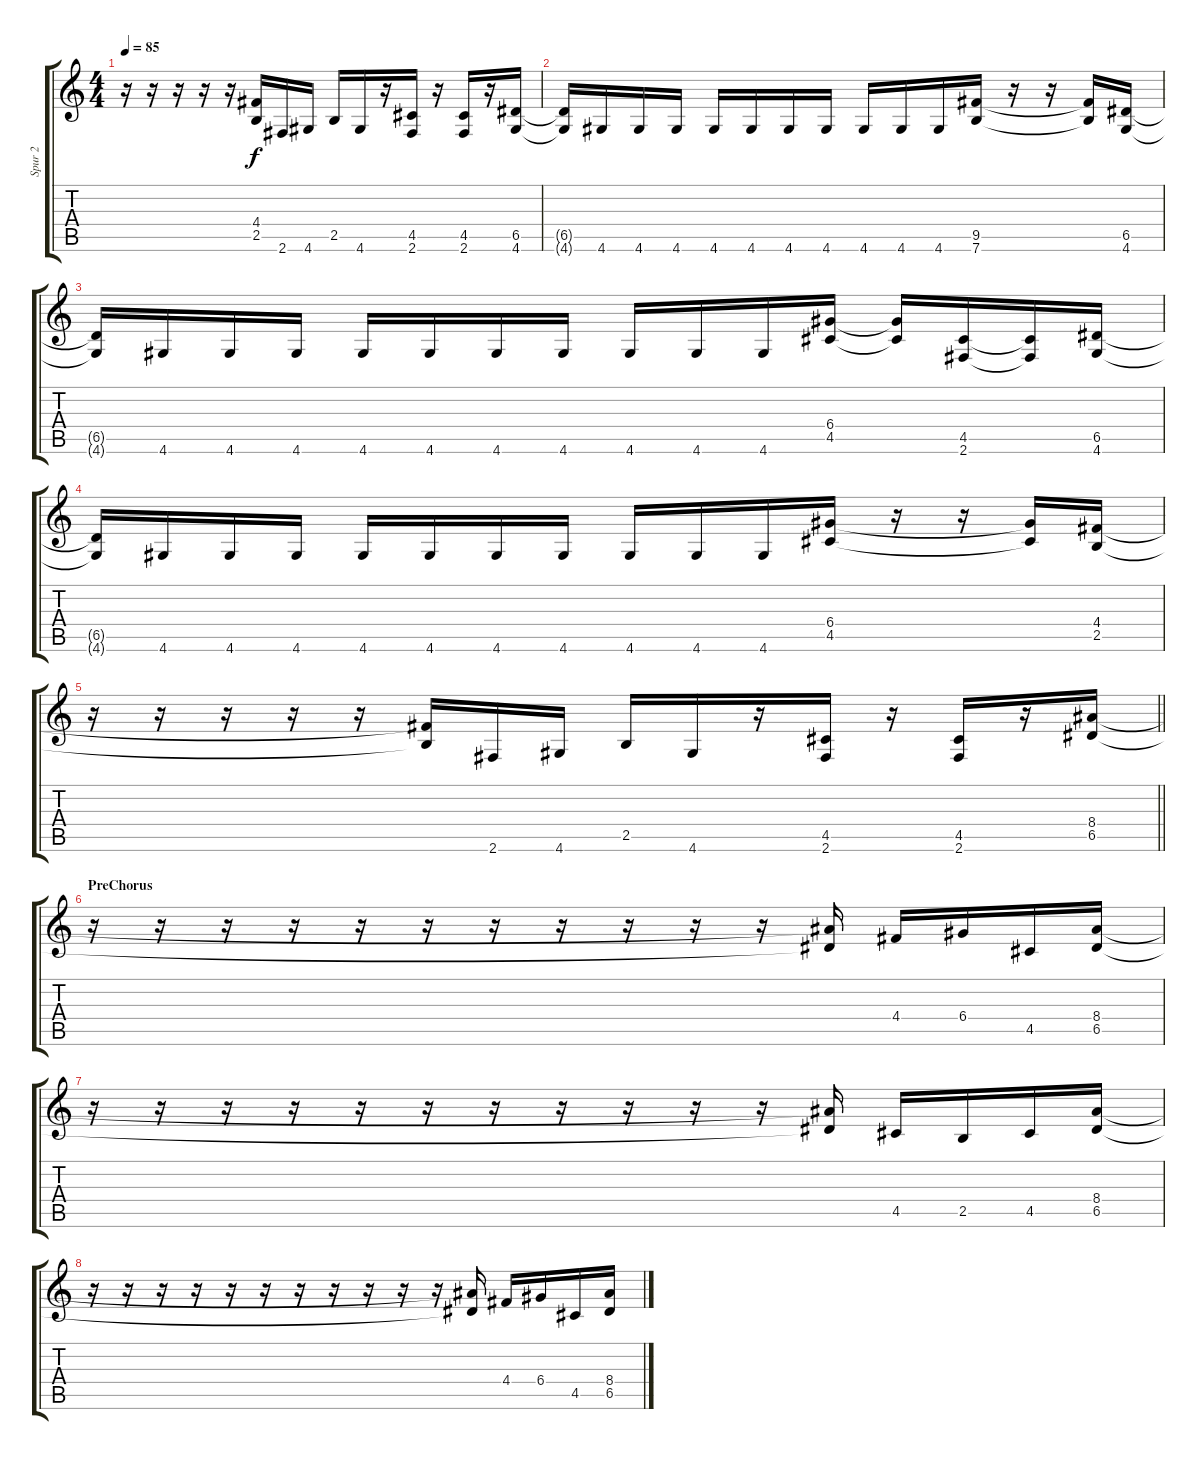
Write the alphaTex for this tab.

\track ("Spur 2" "Spur 2") {instrument distortionguitar}
\staff {score tabs}
\tuning (E4 B3 G3 D3 A2 E2) {hide}
\ts (4 4)
\tempo 85
\clef g2
\ks c
r.16{dy f} r.16 r.16 r.16 r.16 (4.4{t} 2.5{t}).16 2.6.16 4.6.16 2.5.16 4.6.16 r.16 (4.5 2.6).16 r.16 (4.5 2.6).16 r.16 (6.5 4.6).16 |
(6.5{t} 4.6{t}).16 4.6.16 4.6.16 4.6.16 4.6.16 4.6.16 4.6.16 4.6.16 4.6.16 4.6.16 4.6.16 (9.5 7.6).16 r.16 r.16 (9.5{t} 7.6{t}).16 (6.5 4.6).16 |
(6.5{t} 4.6{t}).16 4.6.16 4.6.16 4.6.16 4.6.16 4.6.16 4.6.16 4.6.16 4.6.16 4.6.16 4.6.16 (6.4 4.5).16 (6.4{t} 4.5{t}).16 (4.5 2.6).16 (4.5{t} 2.6{t}).16 (6.5 4.6).16 |
(6.5{t} 4.6{t}).16 4.6.16 4.6.16 4.6.16 4.6.16 4.6.16 4.6.16 4.6.16 4.6.16 4.6.16 4.6.16 (6.4 4.5).16 r.16 r.16 (6.4{t} 4.5{t}).16 (4.4 2.5).16 |
\barLineRight lightlight
r.16 r.16 r.16 r.16 r.16 (4.4{t} 2.5{t}).16 2.6.16 4.6.16 2.5.16 4.6.16 r.16 (4.5 2.6).16 r.16 (4.5 2.6).16 r.16 (8.4 6.5).16 |
\section ("" "PreChorus")
r.16 r.16 r.16 r.16 r.16 r.16 r.16 r.16 r.16 r.16 r.16 (8.4{t} 6.5{t}).16 4.4.16 6.4.16 4.5.16 (8.4 6.5).16 |
r.16 r.16 r.16 r.16 r.16 r.16 r.16 r.16 r.16 r.16 r.16 (8.4{t} 6.5{t}).16 4.5.16 2.5.16 4.5.16 (8.4 6.5).16 |
r.16 r.16 r.16 r.16 r.16 r.16 r.16 r.16 r.16 r.16 r.16 (8.4{t} 6.5{t}).16 4.4.16 6.4.16 4.5.16 (8.4 6.5).16
